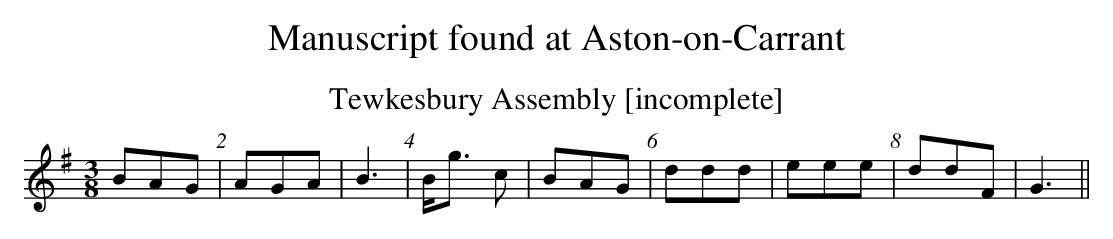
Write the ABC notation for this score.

X:1
T:Tewkesbury Assembly [incomplete]
M:3/8
L:1/8
K:G
BAG | AGA | B3 | B<g c | BAG | ddd | eee | ddF | G3 ||
